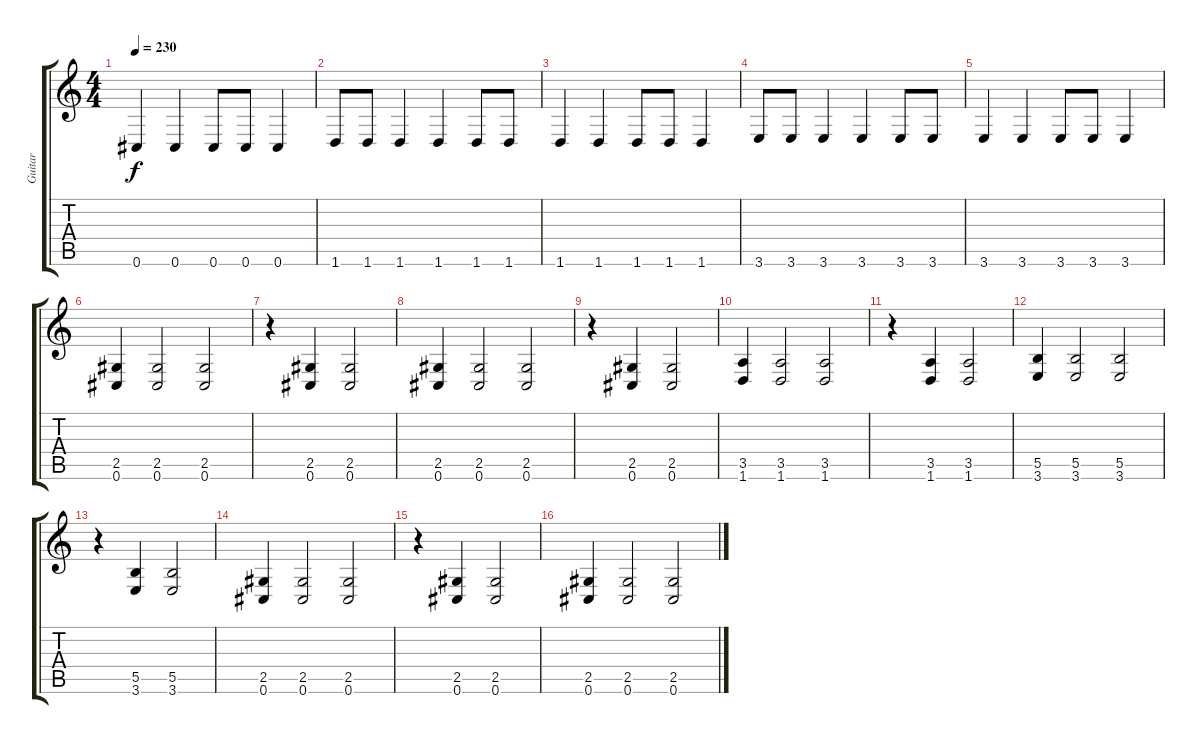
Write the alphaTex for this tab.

\track ("Guitar" "Guitar") {instrument distortionguitar}
\staff {score tabs}
\tuning (Db4 Ab3 E3 B2 Gb2 Db2) {hide}
\ts (4 4)
\tempo 230
\clef g2
\ks c
0.6.4{dy f} 0.6.4 0.6.8 0.6.8 0.6.4 |
1.6.8 1.6.8 1.6.4 1.6.4 1.6.8 1.6.8 |
1.6.4 1.6.4 1.6.8 1.6.8 1.6.4 |
3.6.8 3.6.8 3.6.4 3.6.4 3.6.8 3.6.8 |
3.6.4 3.6.4 3.6.8 3.6.8 3.6.4 |
(2.5 0.6).4 (2.5 0.6).2 (2.5 0.6).2 |
r.4 (2.5 0.6).4 (2.5 0.6).2 |
(2.5 0.6).4 (2.5 0.6).2 (2.5 0.6).2 |
r.4 (2.5 0.6).4 (2.5 0.6).2 |
(3.5 1.6).4 (3.5 1.6).2 (3.5 1.6).2 |
r.4 (3.5 1.6).4 (3.5 1.6).2 |
(5.5 3.6).4 (5.5 3.6).2 (5.5 3.6).2 |
r.4 (5.5 3.6).4 (5.5 3.6).2 |
(2.5 0.6).4 (2.5 0.6).2 (2.5 0.6).2 |
r.4 (2.5 0.6).4 (2.5 0.6).2 |
(2.5 0.6).4 (2.5 0.6).2 (2.5 0.6).2
